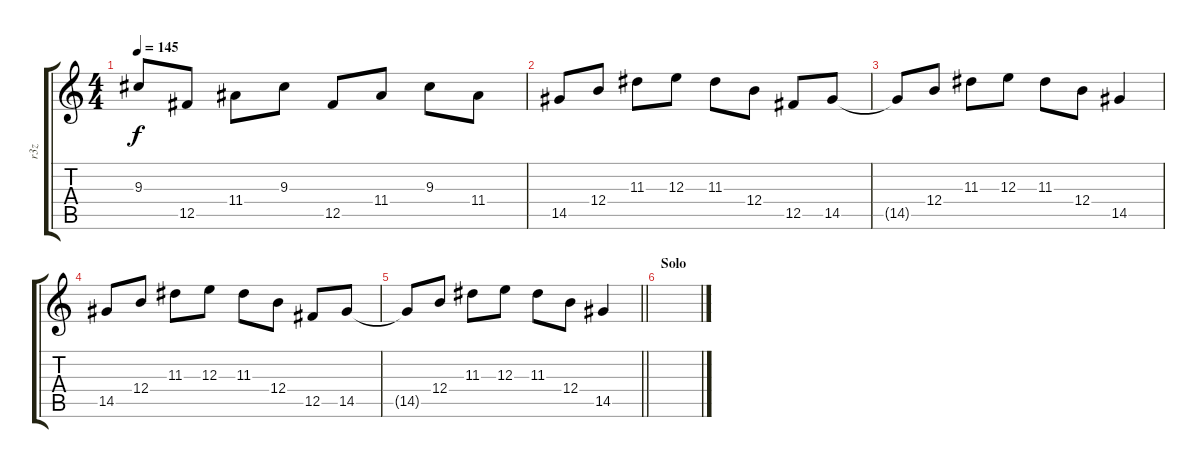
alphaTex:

\track ("r3z" "r3z") {instrument overdrivenguitar}
\staff {score tabs}
\tuning (Db4 Ab3 E3 B2 Gb2 B1) {hide}
\ts (4 4)
\tempo 145
\clef g2
\ks c
9.3.8{dy f} 12.5.8 11.4.8 9.3.8 12.5.8 11.4.8 9.3.8 11.4.8 |
14.5.8 12.4.8 11.3.8 12.3.8 11.3.8 12.4.8 12.5.8 14.5.8 |
14.5{t}.8 12.4.8 11.3.8 12.3.8 11.3.8 12.4.8 14.5.4 |
14.5.8 12.4.8 11.3.8 12.3.8 11.3.8 12.4.8 12.5.8 14.5.8 |
\barLineRight lightlight
14.5{t}.8 12.4.8 11.3.8 12.3.8 11.3.8 12.4.8 14.5.4 |
\section ("" "Solo")
